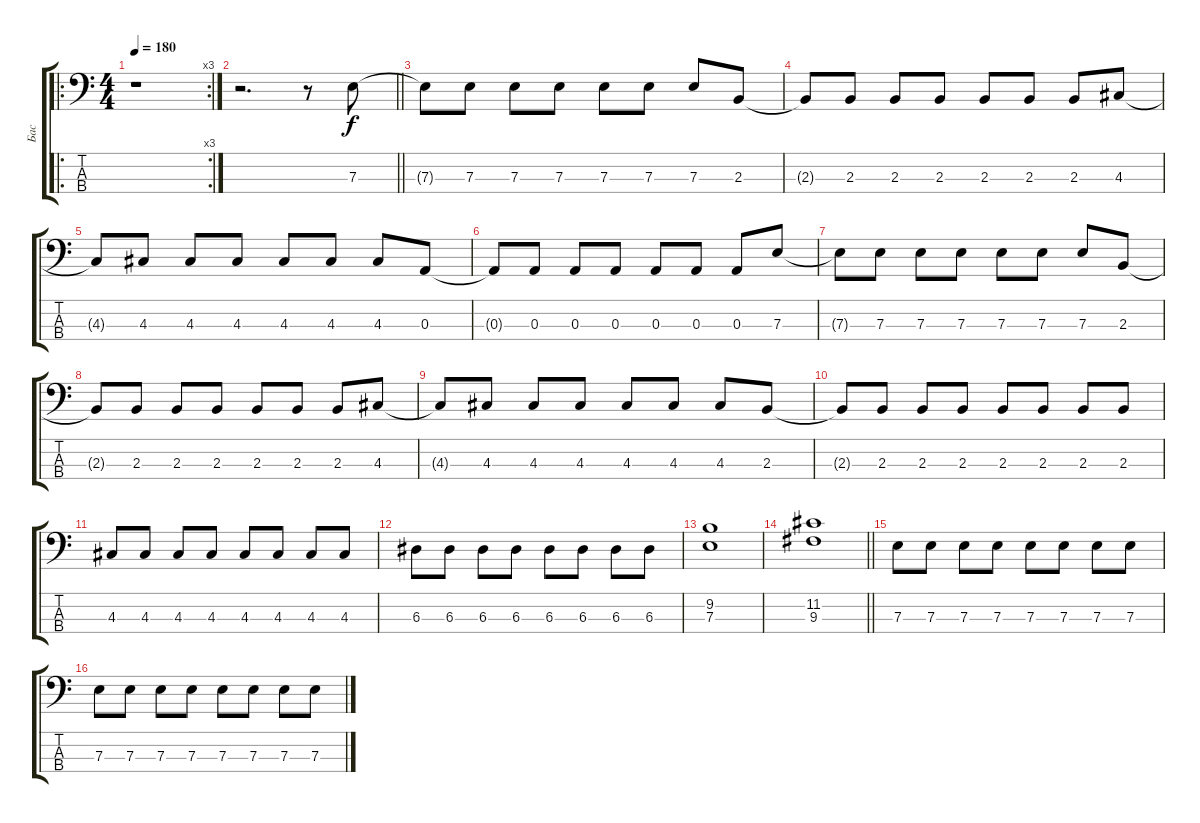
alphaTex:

\track ("Бас" "Бас") {instrument electricbasspick}
\staff {score tabs}
\tuning (G2 D2 A1 E1) {hide}
\ro
\rc 3
\ts (4 4)
\tempo 180
\clef f4
\ks c
r.1{dy f} |
\barLineRight lightlight
r.2{d} r.8 7.3.8{volume 14 instrument electricbasspick} |
7.3{t}.8 7.3.8 7.3.8 7.3.8 7.3.8 7.3.8 7.3.8 2.3.8 |
2.3{t}.8 2.3.8 2.3.8 2.3.8 2.3.8 2.3.8 2.3.8 4.3.8 |
4.3{t}.8 4.3.8 4.3.8 4.3.8 4.3.8 4.3.8 4.3.8 0.3.8 |
0.3{t}.8 0.3.8 0.3.8 0.3.8 0.3.8 0.3.8 0.3.8 7.3.8 |
7.3{t}.8 7.3.8 7.3.8 7.3.8 7.3.8 7.3.8 7.3.8 2.3.8 |
2.3{t}.8 2.3.8 2.3.8 2.3.8 2.3.8 2.3.8 2.3.8 4.3.8 |
4.3{t}.8 4.3.8 4.3.8 4.3.8 4.3.8 4.3.8 4.3.8 2.3.8 |
2.3{t}.8 2.3.8 2.3.8 2.3.8 2.3.8 2.3.8 2.3.8 2.3.8 |
4.3.8 4.3.8 4.3.8 4.3.8 4.3.8 4.3.8 4.3.8 4.3.8 |
6.3.8 6.3.8 6.3.8 6.3.8 6.3.8 6.3.8 6.3.8 6.3.8 |
(9.2 7.3).1 |
\barLineRight lightlight
(11.2 9.3).1 |
7.3.8{instrument electricbasspick} 7.3.8 7.3.8 7.3.8 7.3.8 7.3.8 7.3.8 7.3.8 |
7.3.8 7.3.8 7.3.8 7.3.8 7.3.8 7.3.8 7.3.8 7.3.8
